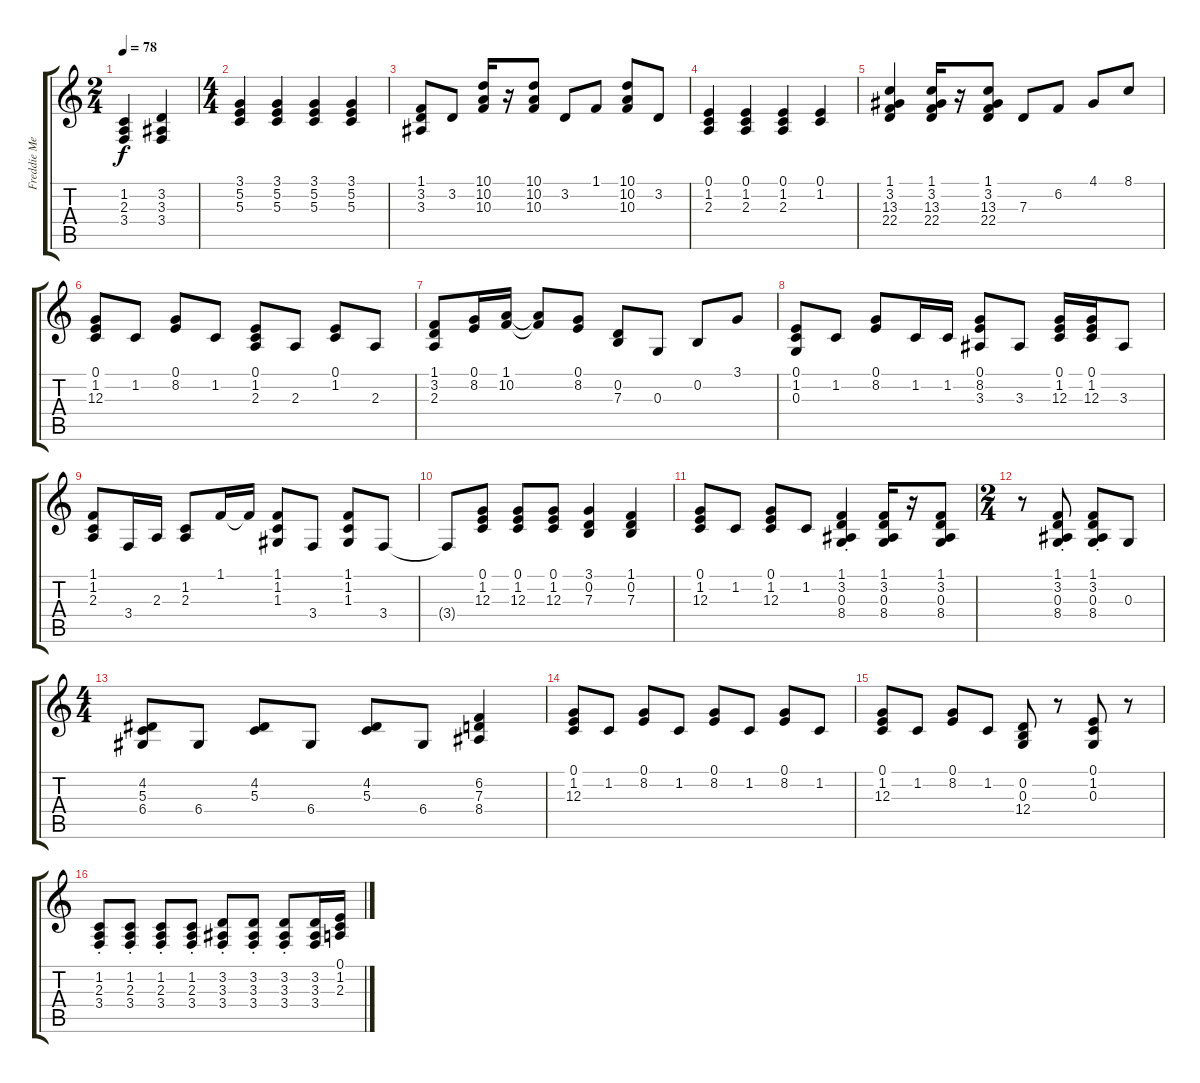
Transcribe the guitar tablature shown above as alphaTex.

\track ("Freddie Mercury - Piano RH" "Freddie Me") {instrument acousticgrandpiano}
\staff {score tabs}
\tuning (E4 B3 G3 D3 A2 E2) {hide}
\ts (2 4)
\tempo 78
\clef g2
\ks c
(1.2 2.3 3.4).4{dy f} (3.2 3.3 3.4).4 |
\ts (4 4)
(3.1 5.2 5.3).4 (3.1 5.2 5.3).4 (3.1 5.2 5.3).4 (3.1 5.2 5.3).4 |
(1.1 3.2 3.3).8 3.2.8 (10.1 10.2 10.3).16 r.16 (10.1 10.2 10.3).8 3.2.8 1.1.8 (10.1 10.2 10.3).8 3.2.8 |
(0.1 1.2 2.3).4 (0.1 1.2 2.3).4 (0.1 1.2 2.3).4 (0.1 1.2).4 |
(1.1 3.2 13.3 22.4).4 (1.1 3.2 13.3 22.4).16 r.16 (1.1 3.2 13.3 22.4).8 7.3.8 6.2.8 4.1.8 8.1.8 |
(0.1 1.2 12.3).8 1.2.8 (0.1 8.2).8 1.2.8 (0.1 1.2 2.3).8 2.3.8 (0.1 1.2).8 2.3.8 |
(1.1 3.2 2.3).8 (0.1 8.2).16 (1.1 10.2).16 (1.1{t} 10.2{t}).8 (0.1 8.2).8 (0.2 7.3).8 0.3.8 0.2.8 3.1.8 |
(0.1 1.2 0.3).8 1.2.8 (0.1 8.2).8 1.2.16 1.2.16 (0.1 8.2 3.3).8 3.3.8 (0.1 1.2 12.3).16 (0.1 1.2 12.3).16 3.3.8 |
(1.1 1.2 2.3).8 3.4.16 2.3.16 (1.2 2.3).8 1.1.16 1.1{t}.16 (1.1 1.2 1.3).8 3.4.8 (1.1 1.2 1.3).8 3.4.8 |
3.4{t}.8 (0.1 1.2 12.3).8 (0.1 1.2 12.3).8 (0.1 1.2 12.3).8 (3.1 0.2 7.3).4 (1.1 0.2 7.3).4 |
(0.1 1.2 12.3).8 1.2.8 (0.1 1.2 12.3).8 1.2.8 (1.1{st} 3.2{st} 0.3{st} 8.4{st}).4 (1.1 3.2 0.3 8.4).16 r.16 (1.1 3.2 0.3 8.4).8 |
\ts (2 4)
r.8 (1.1{st} 3.2{st} 0.3{st} 8.4{st}).8 (1.1{st} 3.2{st} 0.3{st} 8.4{st}).8 0.3.8 |
\ts (4 4)
(4.2 5.3 6.4).8 6.4.8 (4.2 5.3).8 6.4.8 (4.2 5.3).8 6.4.8 (6.2 7.3 8.4).4 |
(0.1 1.2 12.3).8 1.2.8 (0.1 8.2).8 1.2.8 (0.1 8.2).8 1.2.8 (0.1 8.2).8 1.2.8 |
(0.1 1.2 12.3).8 1.2.8 (0.1 8.2).8 1.2.8 (0.2 0.3 12.4).8 r.8 (0.1 1.2 0.3).8 r.8 |
(1.2{st} 2.3{st} 3.4{st}).8 (1.2{st} 2.3{st} 3.4{st}).8 (1.2{st} 2.3{st} 3.4{st}).8 (1.2{st} 2.3{st} 3.4{st}).8 (3.2{st} 3.3{st} 3.4{st}).8 (3.2{st} 3.3{st} 3.4{st}).8 (3.2{st} 3.3{st} 3.4{st}).8 (3.2 3.3 3.4).16 (0.1 1.2 2.3).16
